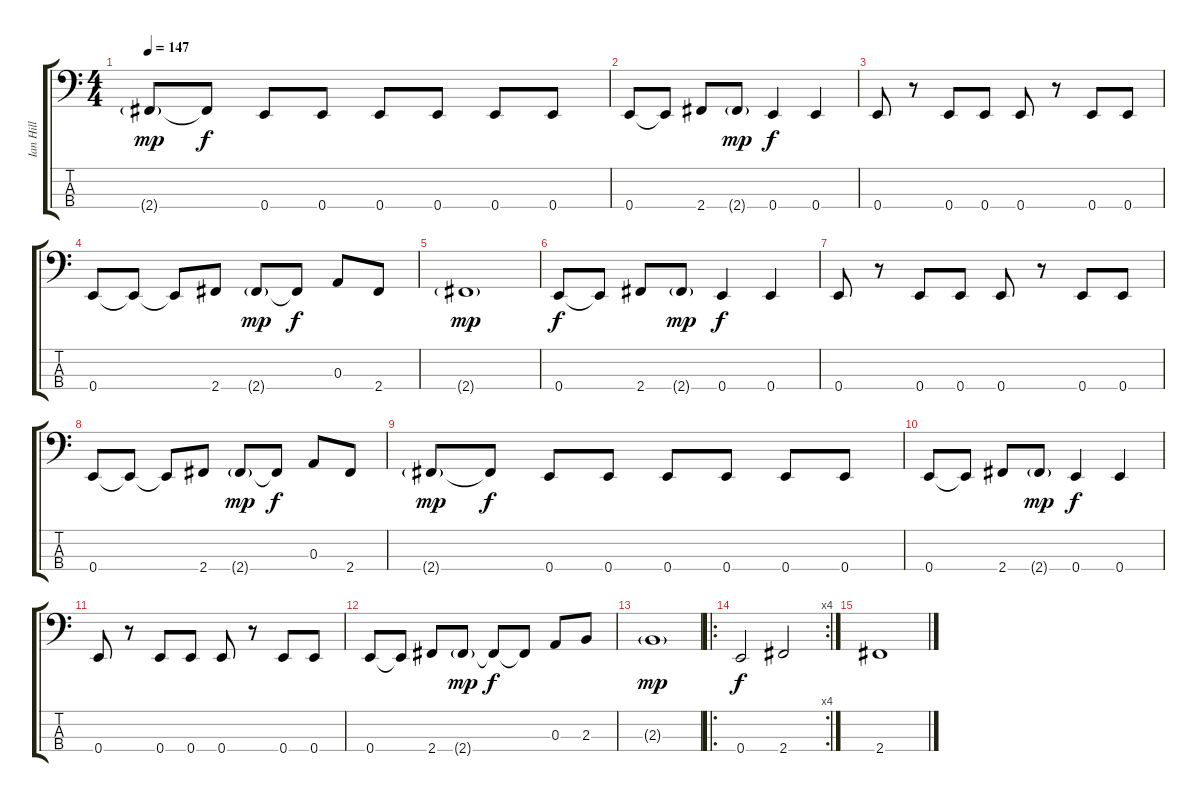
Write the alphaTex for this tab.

\track ("Ian Hill" "Ian Hill") {instrument electricbassfinger}
\staff {score tabs}
\tuning (G2 D2 A1 E1) {hide}
\ts (4 4)
\tempo 147
\clef f4
\ks c
2.4{g}.8{dy mp} 2.4{t}.8{dy f} 0.4.8 0.4.8 0.4.8 0.4.8 0.4.8 0.4.8 |
0.4.8 0.4{t}.8 2.4.8 2.4{g}.8{dy mp} 0.4.4{dy f} 0.4.4 |
0.4.8 r.8 0.4.8 0.4.8 0.4.8 r.8 0.4.8 0.4.8 |
0.4.8 0.4{t}.8 0.4{t}.8 2.4.8 2.4{g}.8{dy mp} 2.4{t}.8{dy f} 0.3.8 2.4.8 |
2.4{g}.1{dy mp} |
0.4.8{dy f} 0.4{t}.8 2.4.8 2.4{g}.8{dy mp} 0.4.4{dy f} 0.4.4 |
0.4.8 r.8 0.4.8 0.4.8 0.4.8 r.8 0.4.8 0.4.8 |
0.4.8 0.4{t}.8 0.4{t}.8 2.4.8 2.4{g}.8{dy mp} 2.4{t}.8{dy f} 0.3.8 2.4.8 |
2.4{g}.8{dy mp} 2.4{t}.8{dy f} 0.4.8 0.4.8 0.4.8 0.4.8 0.4.8 0.4.8 |
0.4.8 0.4{t}.8 2.4.8 2.4{g}.8{dy mp} 0.4.4{dy f} 0.4.4 |
0.4.8 r.8 0.4.8 0.4.8 0.4.8 r.8 0.4.8 0.4.8 |
0.4.8 0.4{t}.8 2.4.8 2.4{g}.8{dy mp} 2.4{t}.8{dy f} 2.4{t}.8 0.3.8 2.3.8 |
2.3{g}.1{dy mp} |
\ro
\rc 4
0.4.2{dy f} 2.4.2 |
2.4.1
